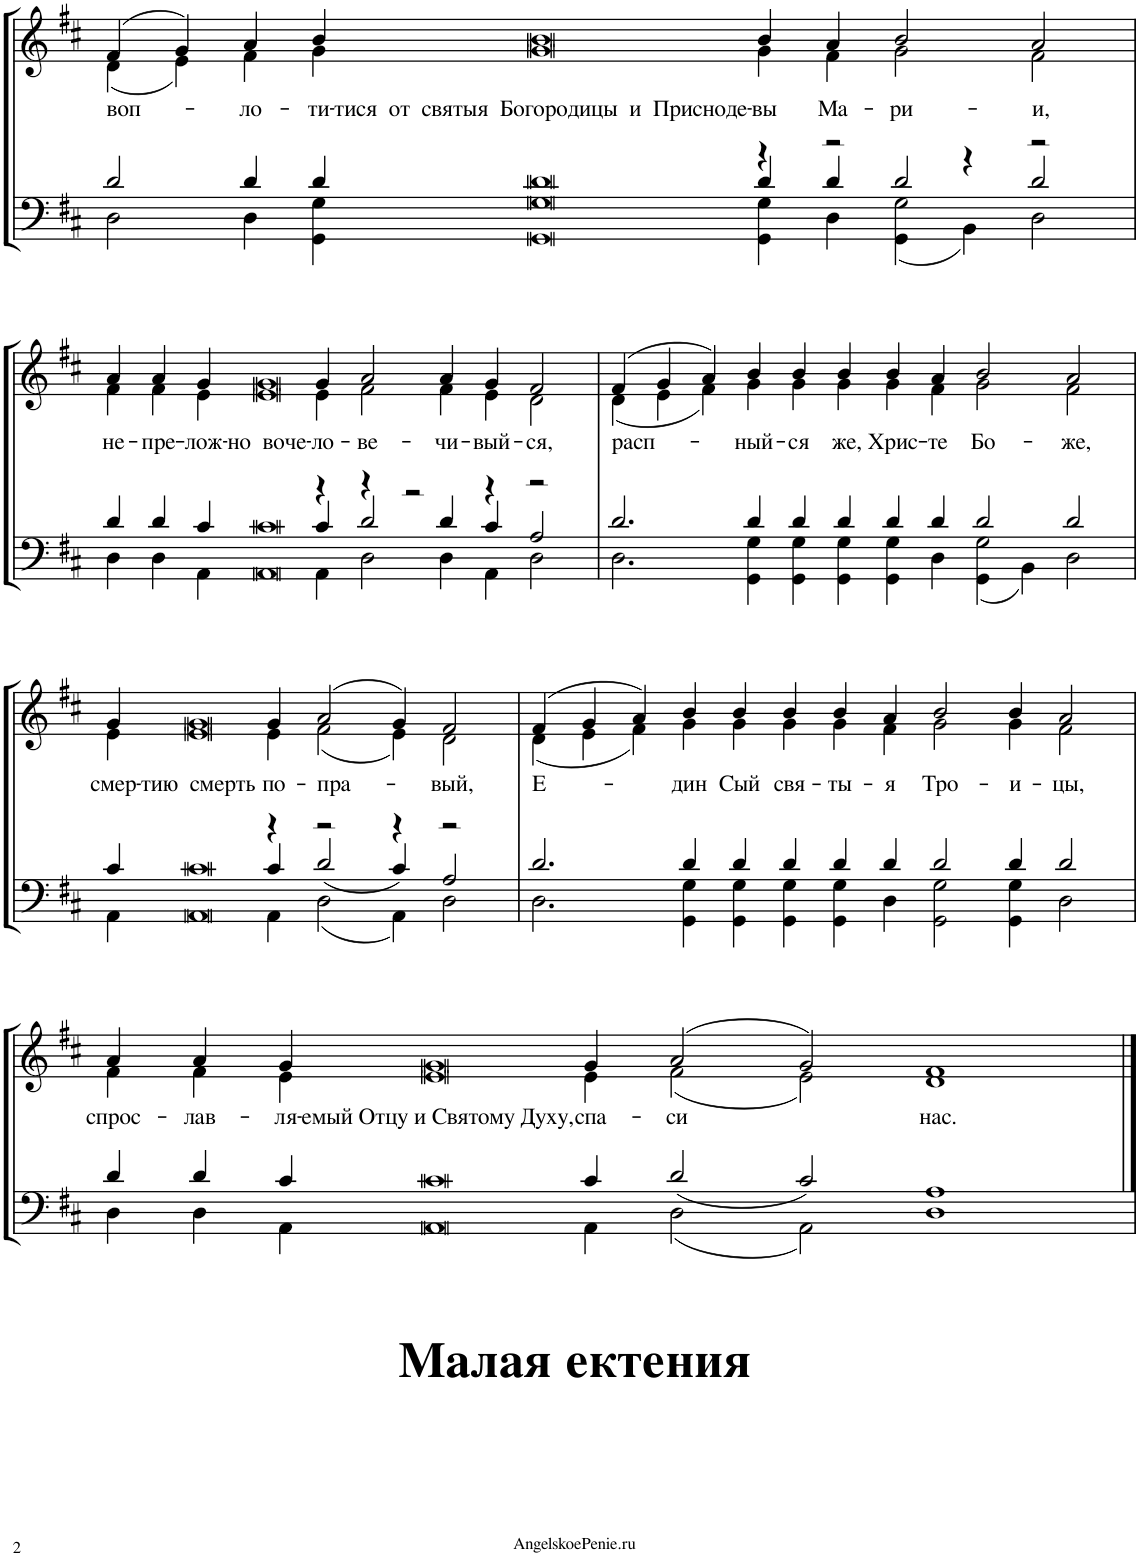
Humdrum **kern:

**kern	**kern	**text
*part1	*part1	*part1
*staff2	*staff1	*staff1
*I"Piano	*	*
*I'Pno.	*	*
!!LO:PB:g=z
*clefF4	*clefG2	*
*k[f#c#]	*k[f#c#]	*
*M63/4	*M63/4	*
=5	=5	=5
*^	*	*
*	*^	*	*
*	*	*^	*	*
!	!	!	!	!	!LO:LY:b
*	*	*	*	*^	*
1ryy	1.ryy	2d/	2D\	(4f#/	(4d\	воп-
.	.	.	.	4g/)	4e\)	.
!	!	!	!	!	!	!LO:LY:b
.	.	4d/	4D\	4a/	4f#\	-ло-
!	!	!	!	!	!	!LO:LY:b
.	.	4d/	4GG\ 4G\	4b/	4g\	-ти-
!	!	!	!	!	!	!LO:LY:b
4ryy	.	4d	4GG 4G	4b	4g	-тися от святыя Богородицы и Присноде-
!	!	!	!	!	!	!LO:LY:b
4r	.	4d/	4GG\ 4G\	4b/	4g\	-вы
!	!	!	!	!	!	!LO:LY:b
2r	4ryy	4d/	4D\	4a/	4f#\	Ма-
!	!	!	!	!	!	!LO:LY:b
.	4GG\	2d/	2G\	2b/	2g\	-ри-
4r	4BB\	.	.	.	.	.
!	!	!	!	!	!	!LO:LY:b
2r	2ryy	2d/	2D\	2a/	2f#\	-и,
!!LO:LB:g=z	!!
=6	=6	=6	=6	=6	=6	=6
!	!	!	!	!	!	!LO:LY:b
1ryy	1ryy	4d/	4D\	4a/	4f#\	не-
!	!	!	!	!	!	!LO:LY:b
.	.	4d/	4D\	4a/	4f#\	-пре-
!	!	!	!	!	!	!LO:LY:b
.	.	4c#/	4AA\	4g/	4e\	-лож-
!	!	!	!	!	!	!LO:LY:b
.	.	4c#	4AA	4g	4e	-но воче-
!	!	!	!	!	!	!LO:LY:b
4r	1..ryy	4c#/	4AA\	4g/	4e\	-ло-
!	!	!	!	!	!	!LO:LY:b
4r	.	2d/	2D\	2a/	2f#\	-ве-
2r	.	.	.	.	.	.
!	!	!	!	!	!	!LO:LY:b
.	.	4d/	4D\	4a/	4f#\	-чи-
!	!	!	!	!	!	!LO:LY:b
4r	.	4c#/	4AA\	4g/	4e\	-вый-
!	!	!	!	!	!	!LO:LY:b
2r	.	2A/	2D\	2f#/	2d\	-ся,
=7	=7	=7	=7	=7	=7	=7
!	!	!	!	!	!	!LO:LY:b
000ryy	0ryy	2.d/	2.D\	(4f#/	(4d\	расп-
.	.	.	.	4g/	4e\	.
.	.	.	.	4a/)	4f#\)	.
!	!	!	!	!	!	!LO:LY:b
.	.	4d/	4GG\ 4G\	4b/	4g\	-ный-
!	!	!	!	!	!	!LO:LY:b
.	.	4d/	4GG\ 4G\	4b/	4g\	-ся
!	!	!	!	!	!	!LO:LY:b
.	.	4d/	4GG\ 4G\	4b/	4g\	же,
!	!	!	!	!	!	!LO:LY:b
.	.	4d/	4GG\ 4G\	4b/	4g\	Хрис-
!	!	!	!	!	!	!LO:LY:b
.	.	4d/	4D\	4a/	4f#\	-те
!	!	!	!	!	!	!LO:LY:b
.	4GG\	2d/	2G\	2b/	2g\	Бо-
.	4BB\	.	.	.	.	.
!	!	!	!	!	!	!LO:LY:b
.	2ryy	2d/	2D\	2a/	2f#\	-же,
.	1ryy	1ryy	1ryy	000ryy	000ryy	.
.	1ryy	1ryy	1ryy	.	.	.
.	1ryy	1ryy	1ryy	.	.	.
.	1ryy	1ryy	1ryy	.	.	.
.	1ryy	1ryy	1ryy	.	.	.
4%31ryy	1ryy	1ryy	1ryy	.	.	.
.	1ryy	1ryy	1ryy	.	.	.
.	1ryy	1ryy	1ryy	.	.	.
.	1ryy	1ryy	1ryy	00ryy	00ryy	.
.	4%15ryy	4%15ryy	4%15ryy	.	.	.
.	.	.	.	2.ryy	2.ryy	.
*	*	*v	*v	*	*	*
!!LO:LB:g=z	!!
=8	=8	=8	=8	=8	=8
!	!	!	!	!	!LO:LY:b
2ryy	4c#/	4AA\	4g/	4e\	смер-
!	!	!	!	!	!LO:LY:b
.	4c#	4AA	4g	4e	-тию смерть
!	!	!	!	!	!LO:LY:b
4r	4c#/	4AA\	4g/	4e\	по-
!	!	!	!	!	!LO:LY:b
2r	2d/	2D\	(2a/	(2f#\	-пра-
4r	4c#/	4AA\	4g/)	4e\)	.
!	!	!	!	!	!LO:LY:b
2r	2A/	2D\	2f#/	2d\	-вый,
=9	=9	=9	=9	=9	=9
!	!	!	!	!	!LO:LY:b
000ryy	2.d/	2.D\	(4f#/	(4d\	Е-
.	.	.	4g/	4e\	.
.	.	.	4a/)	4f#\)	.
!	!	!	!	!	!LO:LY:b
.	4d/	4GG\ 4G\	4b/	4g\	-дин
!	!	!	!	!	!LO:LY:b
.	4d/	4GG\ 4G\	4b/	4g\	Сый
!	!	!	!	!	!LO:LY:b
.	4d/	4GG\ 4G\	4b/	4g\	свя-
!	!	!	!	!	!LO:LY:b
.	4d/	4GG\ 4G\	4b/	4g\	-ты-
!	!	!	!	!	!LO:LY:b
.	4d/	4D\	4a/	4f#\	-я
!	!	!	!	!	!LO:LY:b
.	2d/	2GG\ 2G\	2b/	2g\	Тро-
!	!	!	!	!	!LO:LY:b
.	4d/	4GG\ 4G\	4b/	4g\	-и-
!	!	!	!	!	!LO:LY:b
.	2d/	2D\	2a/	2f#\	-цы,
.	1ryy	1ryy	000ryy	000ryy	.
.	1ryy	1ryy	.	.	.
.	1ryy	1ryy	.	.	.
.	1ryy	1ryy	.	.	.
.	1ryy	1ryy	.	.	.
4%31ryy	.	.	.	.	.
.	2%15ryy	2%15ryy	.	.	.
.	.	.	00ryy	00ryy	.
.	.	.	2ryy	2ryy	.
!!LO:LB:g=z	!!
=10	=10	=10	=10	=10	=10
!LO:TX:b:B:t=Малая ектения	!	!	!	!	!
!	!	!	!	!	!LO:LY:b
1..ryy	4d/	4D\	4a/	4f#\	спрос-
!	!	!	!	!	!LO:LY:b
.	4d/	4D\	4a/	4f#\	-лав-
!	!	!	!	!	!LO:LY:b
.	4c#/	4AA\	4g/	4e\	-ля-
!	!	!	!	!	!LO:LY:b
.	4c#	4AA	4g	4e	-емый Отцу и Святому Духу,
!	!	!	!	!	!LO:LY:b
.	4c#/	4AA\	4g/	4e\	спа-
!	!	!	!	!	!LO:LY:b
.	2d/	2D\	(2a/	(2f#\	-си
1.ryy	2c#/	2AA\	2g/)	2e\)	.
!	!	!	!	!	!LO:LY:b
.	1A	1D	1f#	1d	нас.
*v	*v	*v	*	*	*
*	*v	*v	*
==	==	==
*-	*-	*-
